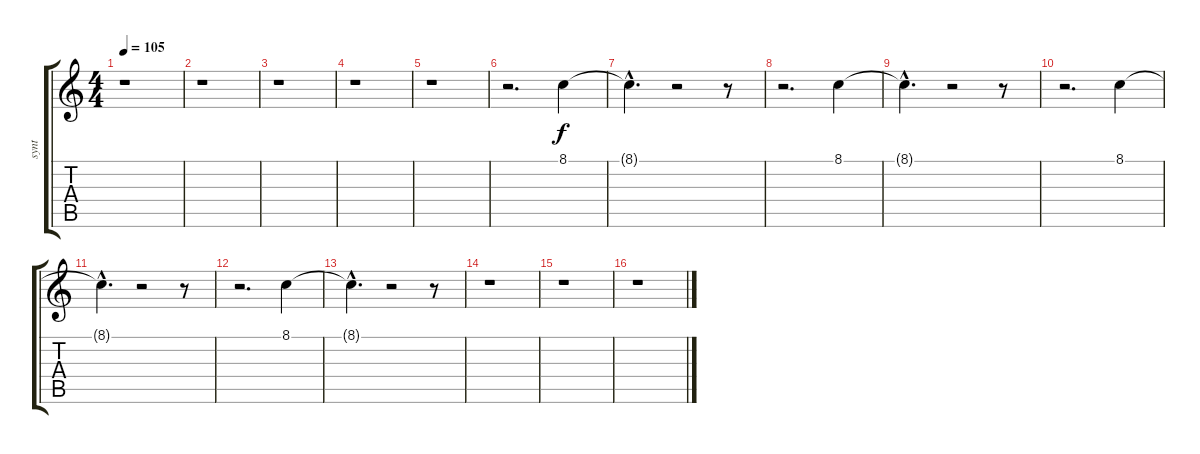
\track ("synt" "synt") {instrument synthvoice}
\staff {score tabs}
\tuning (E4 B3 G3 D3 A2 E2) {hide}
\ts (4 4)
\tempo 105
\clef g2
\ks c
r.1{dy f} |
r.1 |
r.1 |
r.1 |
r.1 |
r.2{d} 8.1.4 |
8.1{hac t}.4{d} r.2 r.8 |
r.2{d} 8.1.4 |
8.1{hac t}.4{d} r.2 r.8 |
r.2{d} 8.1.4 |
8.1{hac t}.4{d} r.2 r.8 |
r.2{d} 8.1.4 |
8.1{hac t}.4{d} r.2 r.8 |
r.1 |
r.1 |
r.1
